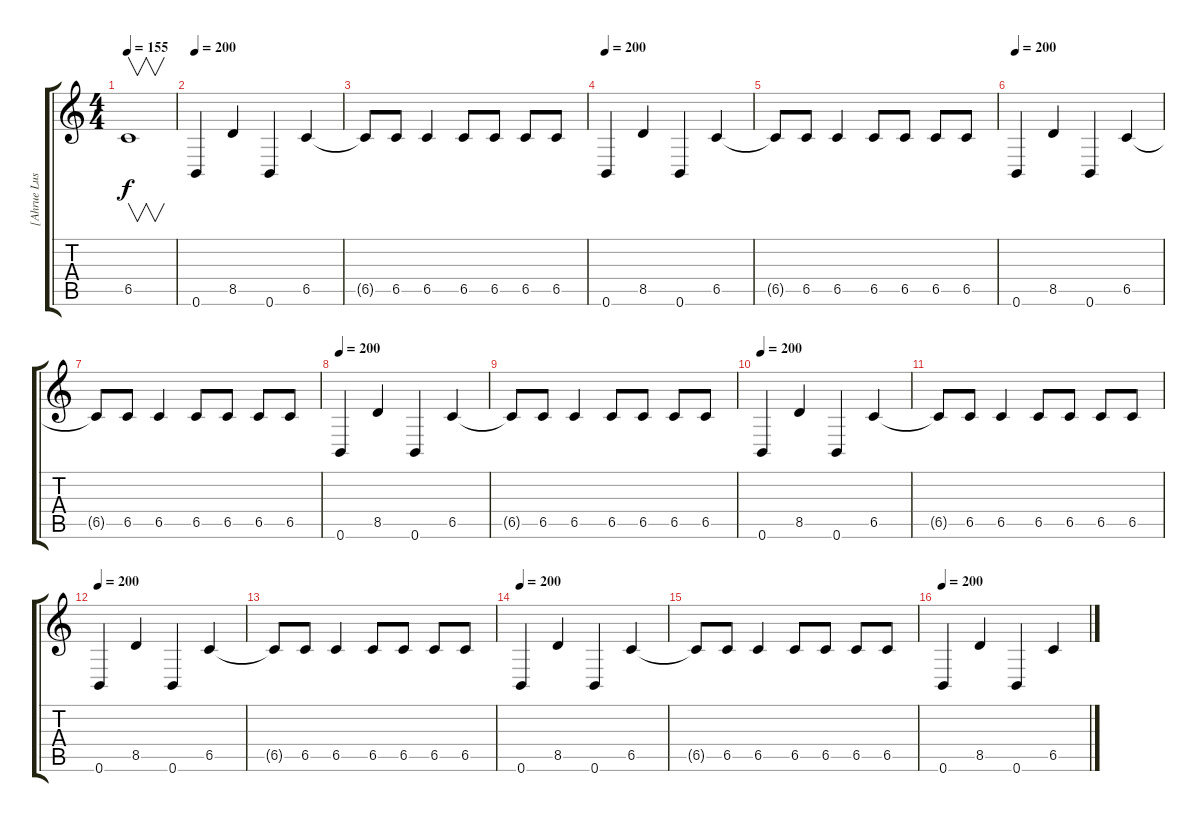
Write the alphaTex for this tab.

\track ("[Ahrue Luster] Guitar" "[Ahrue Lus") {instrument distortionguitar}
\staff {score tabs}
\tuning (Db4 Ab3 E3 B2 Gb2 B1) {hide}
\ts (4 4)
\tempo 155
\clef g2
\ks c
6.5{t}.1{v dy f} |
\tempo 200
0.6.4 8.5.4 0.6.4 6.5.4 |
6.5{t}.8 6.5.8 6.5.4 6.5.8 6.5.8 6.5.8 6.5.8 |
\tempo 200
0.6.4 8.5.4 0.6.4 6.5.4 |
6.5{t}.8 6.5.8 6.5.4 6.5.8 6.5.8 6.5.8 6.5.8 |
\tempo 200
0.6.4 8.5.4 0.6.4 6.5.4 |
6.5{t}.8 6.5.8 6.5.4 6.5.8 6.5.8 6.5.8 6.5.8 |
\tempo 200
0.6.4 8.5.4 0.6.4 6.5.4 |
6.5{t}.8 6.5.8 6.5.4 6.5.8 6.5.8 6.5.8 6.5.8 |
\tempo 200
0.6.4 8.5.4 0.6.4 6.5.4 |
6.5{t}.8 6.5.8 6.5.4 6.5.8 6.5.8 6.5.8 6.5.8 |
\tempo 200
0.6.4 8.5.4 0.6.4 6.5.4 |
6.5{t}.8 6.5.8 6.5.4 6.5.8 6.5.8 6.5.8 6.5.8 |
\tempo 200
0.6.4 8.5.4 0.6.4 6.5.4 |
6.5{t}.8 6.5.8 6.5.4 6.5.8 6.5.8 6.5.8 6.5.8 |
\tempo 200
0.6.4 8.5.4 0.6.4 6.5.4
